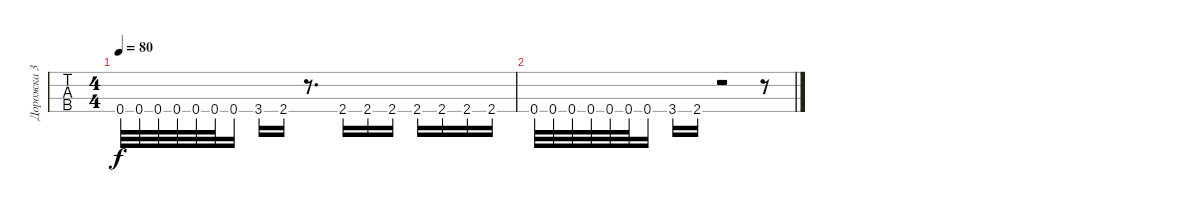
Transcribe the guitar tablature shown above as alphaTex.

\track ("Дорожка 3" "Дорожка 3") {instrument electricbassfinger}
\staff {tabs}
\tuning (E2 B1 Gb1 B0) {hide}
\ts (4 4)
\tempo 80
\clef f4
\ks c
0.4.32{dy f} 0.4.32 0.4.32 0.4.32 0.4.32 0.4.32 0.4.16 3.4.16 2.4.16 r.8{d} 2.4.16 2.4.16 2.4.16 2.4.16 2.4.16 2.4.16 2.4.16 |
0.4.32 0.4.32 0.4.32 0.4.32 0.4.32 0.4.32 0.4.16 3.4.16 2.4.16 r.2 r.8
